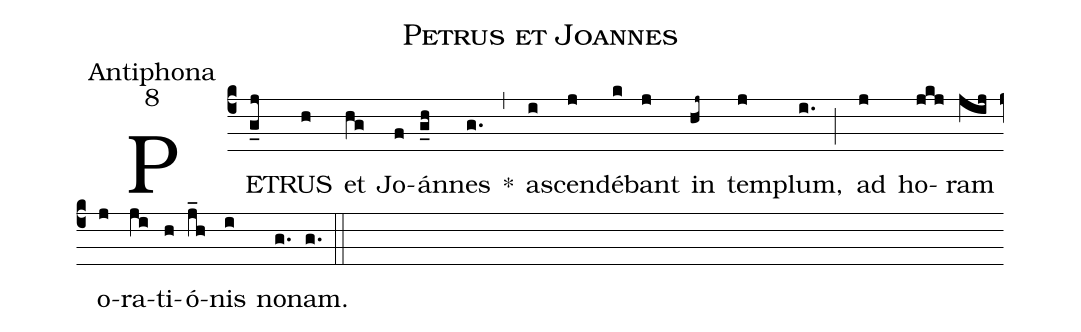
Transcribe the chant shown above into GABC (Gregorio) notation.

name:Petrus et Joannes;
office-part:Antiphona;
mode:8;
%%
(c4) PE(g_j)TRUS(h) et(hg) Jo(f)án(g_h)nes(g.) *(,) a(i)scen(j)dé(k)bant(j) in(hj~) tem(j)plum,(i.) (;) ad(j) ho(jkj)ram(jij) o(j)ra(ji)ti(h)ó(j_h)nis(i) no(g.)nam.(g.) (::)
